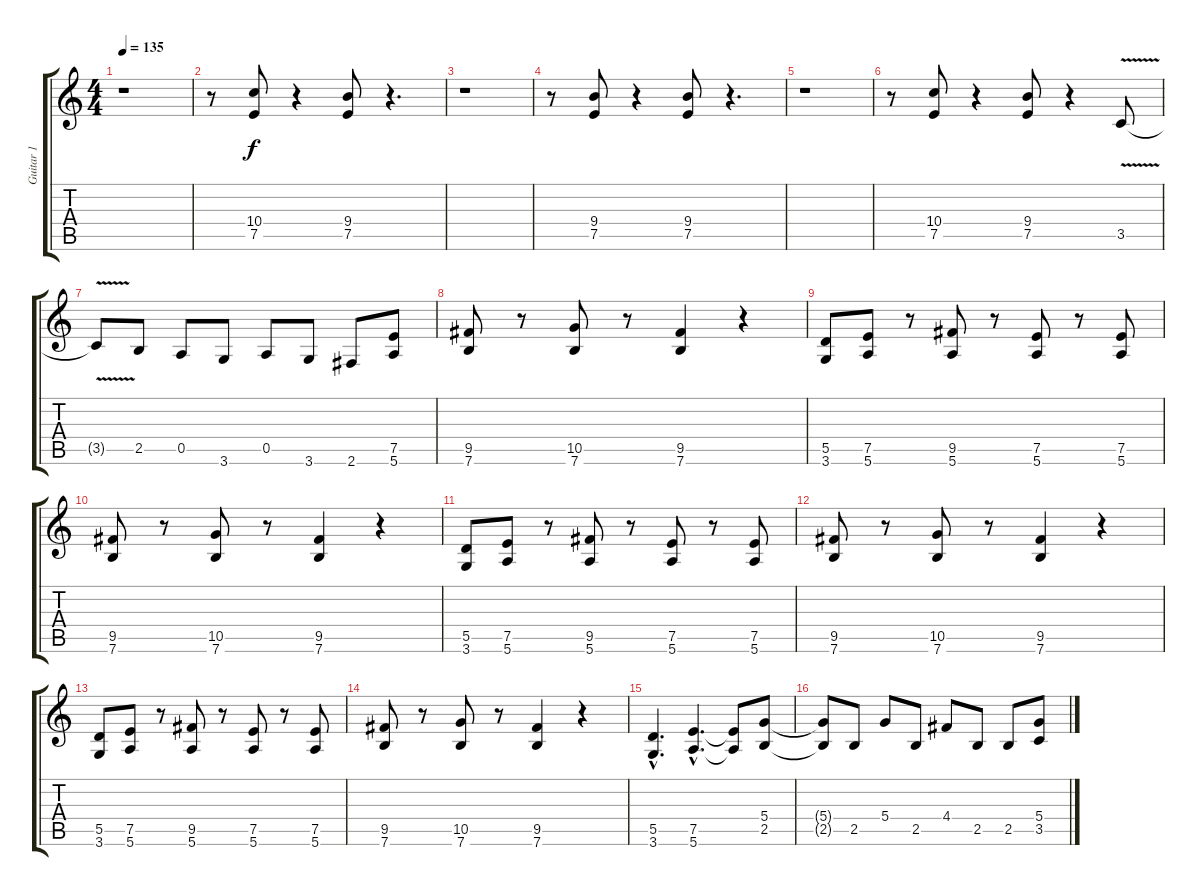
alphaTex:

\track ("Guitar 1" "Guitar 1") {instrument distortionguitar}
\staff {score tabs}
\tuning (E4 B3 G3 D3 A2 E2) {hide}
\ts (4 4)
\tempo 135
\clef g2
\ks c
r.1{dy f} |
r.8 (10.4 7.5).8 r.4 (9.4 7.5).8 r.4{d} |
r.1 |
r.8 (9.4 7.5).8 r.4 (9.4 7.5).8 r.4{d} |
r.1 |
r.8 (10.4 7.5).8 r.4 (9.4 7.5).8 r.4 3.5{v}.8 |
3.5{t}.8 2.5.8 0.5.8 3.6.8 0.5.8 3.6.8 2.6.8 (7.5 5.6).8 |
(9.5 7.6).8 r.8 (10.5 7.6).8 r.8 (9.5 7.6).4 r.4 |
(5.5 3.6).8 (7.5 5.6).8 r.8 (9.5 5.6).8 r.8 (7.5 5.6).8 r.8 (7.5 5.6).8 |
(9.5 7.6).8 r.8 (10.5 7.6).8 r.8 (9.5 7.6).4 r.4 |
(5.5 3.6).8 (7.5 5.6).8 r.8 (9.5 5.6).8 r.8 (7.5 5.6).8 r.8 (7.5 5.6).8 |
(9.5 7.6).8 r.8 (10.5 7.6).8 r.8 (9.5 7.6).4 r.4 |
(5.5 3.6).8 (7.5 5.6).8 r.8 (9.5 5.6).8 r.8 (7.5 5.6).8 r.8 (7.5 5.6).8 |
(9.5 7.6).8 r.8 (10.5 7.6).8 r.8 (9.5 7.6).4 r.4 |
(5.5{hac} 3.6{hac}).4{d} (7.5{hac} 5.6{hac}).4{d} (7.5{t} 5.6{t}).8 (5.4 2.5).8 |
(5.4{t} 2.5{t}).8 2.5.8 5.4.8 2.5.8 4.4.8 2.5.8 2.5.8 (5.4 3.5).8
